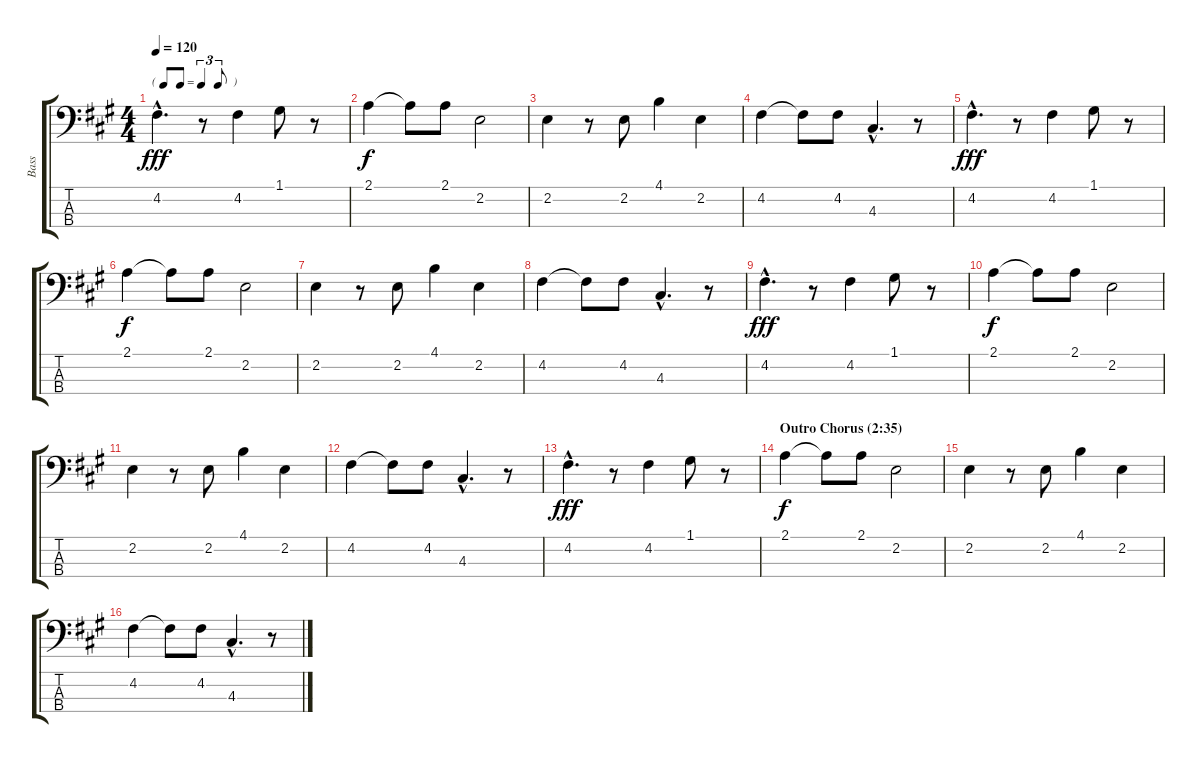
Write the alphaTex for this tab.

\track ("Bass" "Bass") {instrument electricbassfinger}
\staff {score tabs}
\tuning (G2 D2 A1 E1) {hide}
\ts (4 4)
\tf triplet8th
\tempo 120
\clef f4
\ks a
4.2{hac}.4{d dy fff} r.8 4.2.4 1.1.8 r.8 |
2.1.4{dy f} 2.1{t}.8 2.1.8 2.2.2 |
2.2.4 r.8 2.2.8 4.1.4 2.2.4 |
4.2.4 4.2{t}.8 4.2.8 4.3{hac}.4{d} r.8 |
4.2{hac}.4{d dy fff} r.8 4.2.4 1.1.8 r.8 |
2.1.4{dy f} 2.1{t}.8 2.1.8 2.2.2 |
2.2.4 r.8 2.2.8 4.1.4 2.2.4 |
4.2.4 4.2{t}.8 4.2.8 4.3{hac}.4{d} r.8 |
4.2{hac}.4{d dy fff} r.8 4.2.4 1.1.8 r.8 |
2.1.4{dy f} 2.1{t}.8 2.1.8 2.2.2 |
2.2.4 r.8 2.2.8 4.1.4 2.2.4 |
4.2.4 4.2{t}.8 4.2.8 4.3{hac}.4{d} r.8 |
4.2{hac}.4{d dy fff} r.8 4.2.4 1.1.8 r.8 |
\section ("" "Outro Chorus (2:35)")
2.1.4{dy f} 2.1{t}.8 2.1.8 2.2.2 |
2.2.4 r.8 2.2.8 4.1.4 2.2.4 |
4.2.4 4.2{t}.8 4.2.8 4.3{hac}.4{d} r.8
